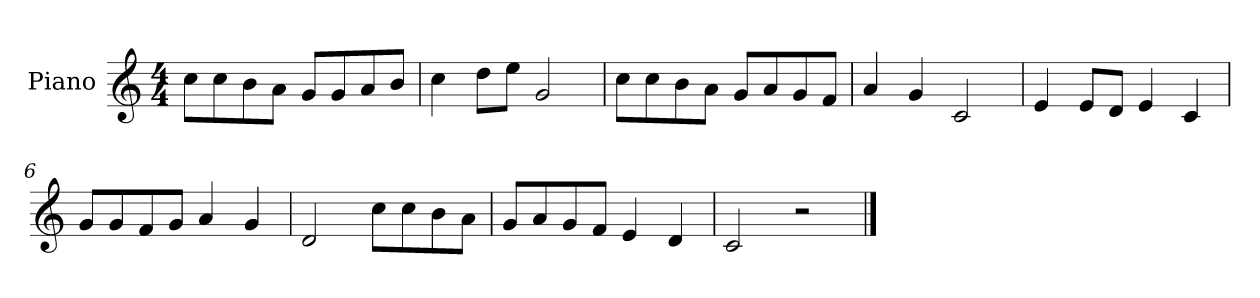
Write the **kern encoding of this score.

**kern
*part1
*staff1
*I"Piano
*I'P-no
*clefG2
*k[]
*M4/4
*MM90
=1
8cc\L
8cc\
8b\
8a\J
8g/L
8g/
8a/
8b/J
=2
4cc\
8dd\L
8ee\J
2g/
=3
8cc\L
8cc\
8b\
8a\J
8g/L
8a/
8g/
8f/J
=4
4a/
4g/
2c/
=5
4e/
8e/L
8d/J
4e/
4c/
=6
8g/L
8g/
8f/
8g/J
4a/
4g/
!!LO:LB:g=z
=7
2d/
8cc\L
8cc\
8b\
8a\J
=8
8g/L
8a/
8g/
8f/J
4e/
4d/
=9
2c/
2r
==
*-
